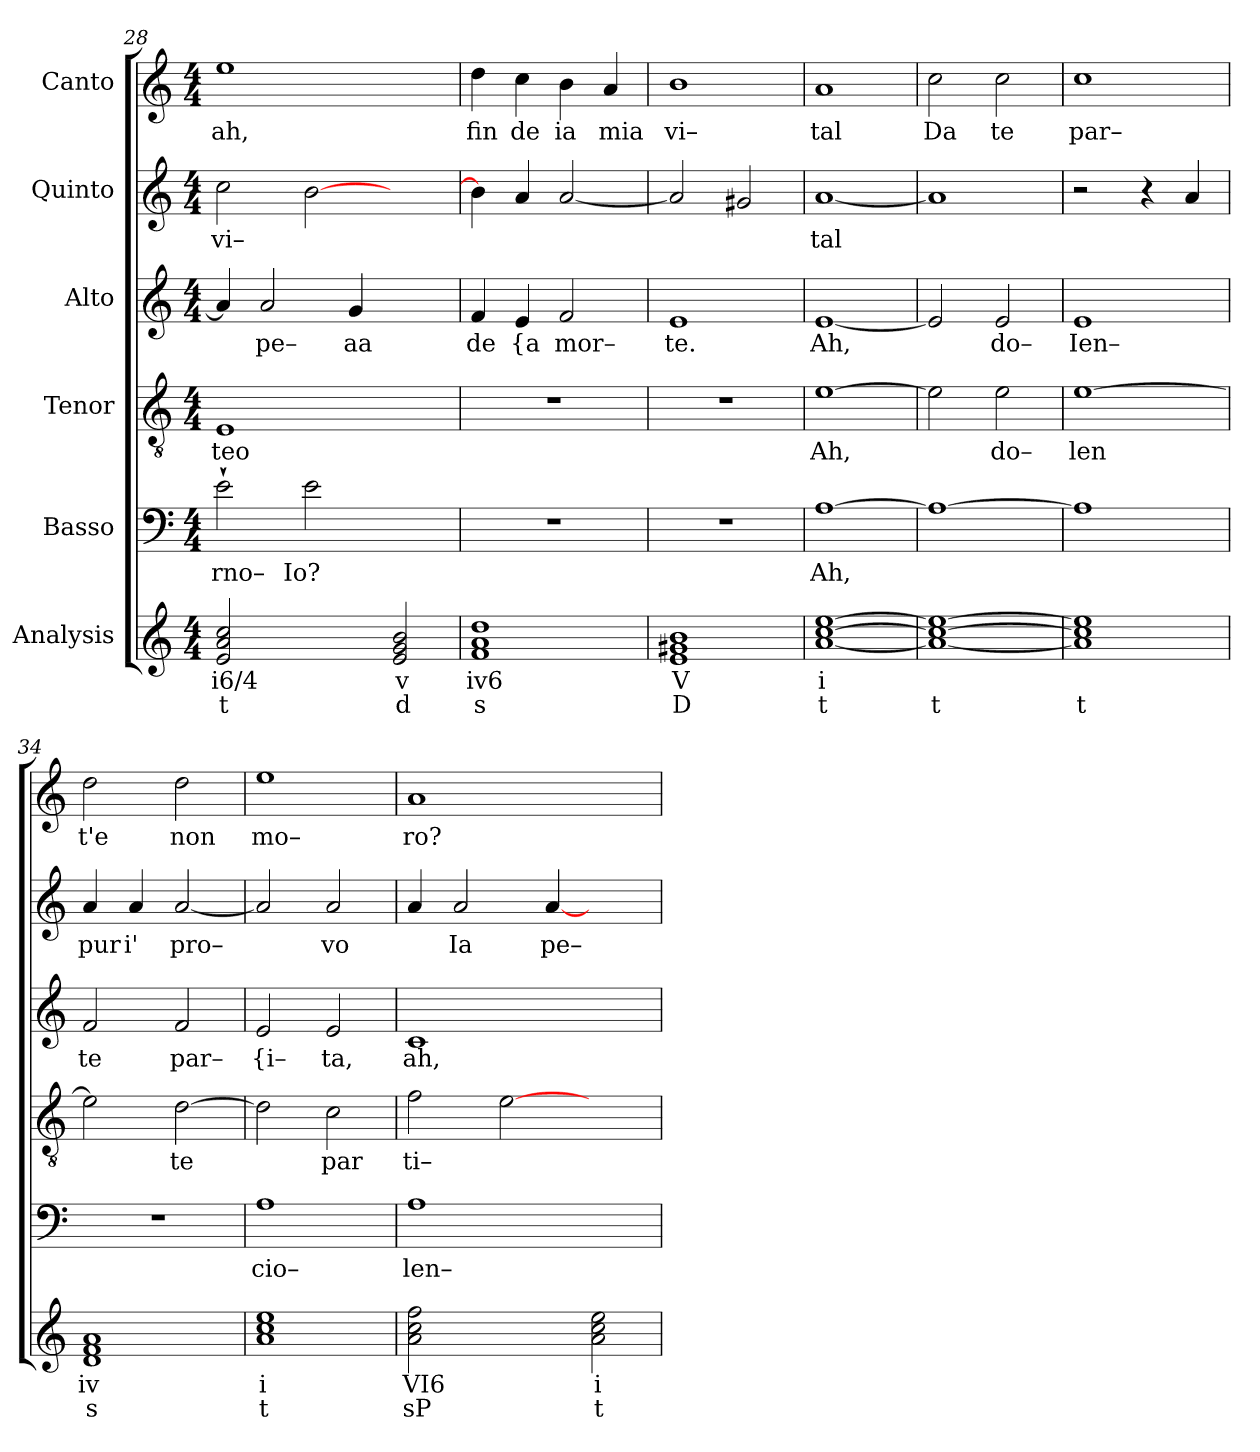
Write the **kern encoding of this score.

**kern	**text	**text	**kern	**text	**kern	**text	**kern	**text	**kern	**text	**kern	**text
*part6	*part6	*part6	*part5	*part5	*part4	*part4	*part3	*part3	*part2	*part2	*part1	*part1
*staff6	*staff6	*staff6	*staff5	*staff5	*staff4	*staff4	*staff3	*staff3	*staff2	*staff2	*staff1	*staff1
*I"Analysis	*	*	*I"Basso	*	*I"Tenor	*	*I"Alto	*	*I"Quinto	*	*I"Canto	*
*	*	*	*clefF4	*	*clefGv2	*	*clefG2	*	*clefG2	*	*clefG2	*
*k[]	*	*	*k[]	*	*k[]	*	*k[]	*	*k[]	*	*k[]	*
*M4/4	*	*	*M4/4	*	*M4/4	*	*M4/4	*	*M4/4	*	*M4/4	*
=28	=28	=28	=28	=28	=28	=28	=28	=28	=28	=28	=28	=28
!	!	!	!	!LO:LY:b	!	!	!	!	!	!	!	!
!	!	!	!	!	!	!LO:LY:b	!	!	!	!	!	!
!	!	!	!	!	!	!	!	!	!	!LO:LY:b	!	!
!	!	!	!	!	!	!	!	!	!	!	!	!LO:LY:b
2e 2a 2cc	i6/4	t	2e`\	rno–	1E	teo	4a/]	.	2cc\	vi–	1ee	ah,
!	!	!	!	!	!	!	!	!LO:LY:b	!	!	!	!
.	.	.	.	.	.	.	2a/	pe–	.	.	.	.
!	!	!	!	!LO:LY:b	!	!	!	!	!	!	!	!
2ryy	.	.	2e\	Io?	.	.	.	.	[2b\	.	.	.
!	!	!	!	!	!	!	!	!LO:LY:b	!	!	!	!
.	.	.	.	.	.	.	4g/	aa	.	.	.	.
2e 2g 2b	v	d	2ryy	.	2ryy	.	2ryy	.	2ryy	.	2ryy	.
=29	=29	=29	=29	=29	=29	=29	=29	=29	=29	=29	=29	=29
!	!	!	!	!	!	!	!	!LO:LY:b	!	!	!	!
!	!	!	!	!	!	!	!	!	!	!	!	!LO:LY:b
1f 1a 1dd	iv6	s	1r	.	1r	.	4f/	de	4b\]	.	4dd\	fin
!	!	!	!	!	!	!	!	!LO:LY:b	!	!	!	!
!	!	!	!	!	!	!	!	!	!	!	!	!LO:LY:b
.	.	.	.	.	.	.	4e/	{a	4a/	.	4cc\	de
!	!	!	!	!	!	!	!	!LO:LY:b	!	!	!	!
!	!	!	!	!	!	!	!	!	!	!	!	!LO:LY:b
.	.	.	.	.	.	.	2f/	mor–	[2a/	.	4b\	ia
!	!	!	!	!	!	!	!	!	!	!	!	!LO:LY:b
.	.	.	.	.	.	.	.	.	.	.	4a/	mia
=30	=30	=30	=30	=30	=30	=30	=30	=30	=30	=30	=30	=30
!	!	!	!	!	!	!	!	!LO:LY:b	!	!	!	!
!	!	!	!	!	!	!	!	!	!	!	!	!LO:LY:b
1e 1g#X 1b	V	D	1r	.	1r	.	1e	te.	2a/]	.	1b	vi–
.	.	.	.	.	.	.	.	.	2g#X/	.	.	.
=31	=31	=31	=31	=31	=31	=31	=31	=31	=31	=31	=31	=31
!	!	!	!	!LO:LY:b	!	!	!	!	!	!	!	!
!	!	!	!	!	!	!LO:LY:b	!	!	!	!	!	!
!	!	!	!	!	!	!	!	!LO:LY:b	!	!	!	!
!	!	!	!	!	!	!	!	!	!	!LO:LY:b	!	!
!	!	!	!	!	!	!	!	!	!	!	!	!LO:LY:b
[1a [1cc [1ee	i	t	[1A	Ah,	[1e	Ah,	[1e	Ah,	[1a	tal	1a	tal
=32	=32	=32	=32	=32	=32	=32	=32	=32	=32	=32	=32	=32
!	!	!	!	!	!	!	!	!	!	!	!	!LO:LY:b
1a_ 1cc_ 1ee_	.	t	1A_	.	2e\]	.	2e/]	.	1a]	.	2cc\	Da
!	!	!	!	!	!	!LO:LY:b	!	!	!	!	!	!
!	!	!	!	!	!	!	!	!LO:LY:b	!	!	!	!
!	!	!	!	!	!	!	!	!	!	!	!	!LO:LY:b
.	.	.	.	.	2e\	do–	2e/	do–	.	.	2cc\	te
=33	=33	=33	=33	=33	=33	=33	=33	=33	=33	=33	=33	=33
!	!	!	!	!	!	!LO:LY:b	!	!	!	!	!	!
!	!	!	!	!	!	!	!	!LO:LY:b	!	!	!	!
!	!	!	!	!	!	!	!	!	!	!	!	!LO:LY:b
1a] 1cc] 1ee]	.	t	1A]	.	[1e	len	1e	Ien–	2r	.	1cc	par–
.	.	.	.	.	.	.	.	.	4r	.	.	.
.	.	.	.	.	.	.	.	.	4a/	.	.	.
=34	=34	=34	=34	=34	=34	=34	=34	=34	=34	=34	=34	=34
!	!	!	!	!	!	!	!	!LO:LY:b	!	!	!	!
!	!	!	!	!	!	!	!	!	!	!LO:LY:b	!	!
!	!	!	!	!	!	!	!	!	!	!	!	!LO:LY:b
1d 1f 1a	iv	s	1r	.	2e\]	.	2f/	te	4a/	pur	2dd\	t'e
!	!	!	!	!	!	!	!	!	!	!LO:LY:b	!	!
.	.	.	.	.	.	.	.	.	4a/	i'	.	.
!	!	!	!	!	!	!LO:LY:b	!	!	!	!	!	!
!	!	!	!	!	!	!	!	!LO:LY:b	!	!	!	!
!	!	!	!	!	!	!	!	!	!	!LO:LY:b	!	!
!	!	!	!	!	!	!	!	!	!	!	!	!LO:LY:b
.	.	.	.	.	[2d\	te	2f/	par–	[2a/	pro–	2dd\	non
=35	=35	=35	=35	=35	=35	=35	=35	=35	=35	=35	=35	=35
!	!	!	!	!LO:LY:b	!	!	!	!	!	!	!	!
!	!	!	!	!	!	!	!	!LO:LY:b	!	!	!	!
!	!	!	!	!	!	!	!	!	!	!	!	!LO:LY:b
1a 1cc 1ee	i	t	1A	cio–	2d\]	.	2e/	{i–	2a/]	.	1ee	mo–
!	!	!	!	!	!	!LO:LY:b	!	!	!	!	!	!
!	!	!	!	!	!	!	!	!LO:LY:b	!	!	!	!
!	!	!	!	!	!	!	!	!	!	!LO:LY:b	!	!
.	.	.	.	.	2c\	par	2e/	ta,	2a/	vo	.	.
=36	=36	=36	=36	=36	=36	=36	=36	=36	=36	=36	=36	=36
!	!	!	!	!LO:LY:b	!	!	!	!	!	!	!	!
!	!	!	!	!	!	!LO:LY:b	!	!	!	!	!	!
!	!	!	!	!	!	!	!	!LO:LY:b	!	!	!	!
!	!	!	!	!	!	!	!	!	!	!	!	!LO:LY:b
2a 2cc 2ff	VI6	sP	1A	len–	2f\	ti–	1c	ah,	4a/	.	1a	ro?
!	!	!	!	!	!	!	!	!	!	!LO:LY:b	!	!
.	.	.	.	.	.	.	.	.	2a/	Ia	.	.
2ryy	.	.	.	.	[2e\	.	.	.	.	.	.	.
!	!	!	!	!	!	!	!	!	!	!LO:LY:b	!	!
.	.	.	.	.	.	.	.	.	[4a/	pe–	.	.
2a 2cc 2ee	i	t	2ryy	.	2ryy	.	2ryy	.	2ryy	.	2ryy	.
=	=	=	=	=	=	=	=	=	=	=	=	=
*-	*-	*-	*-	*-	*-	*-	*-	*-	*-	*-	*-	*-
